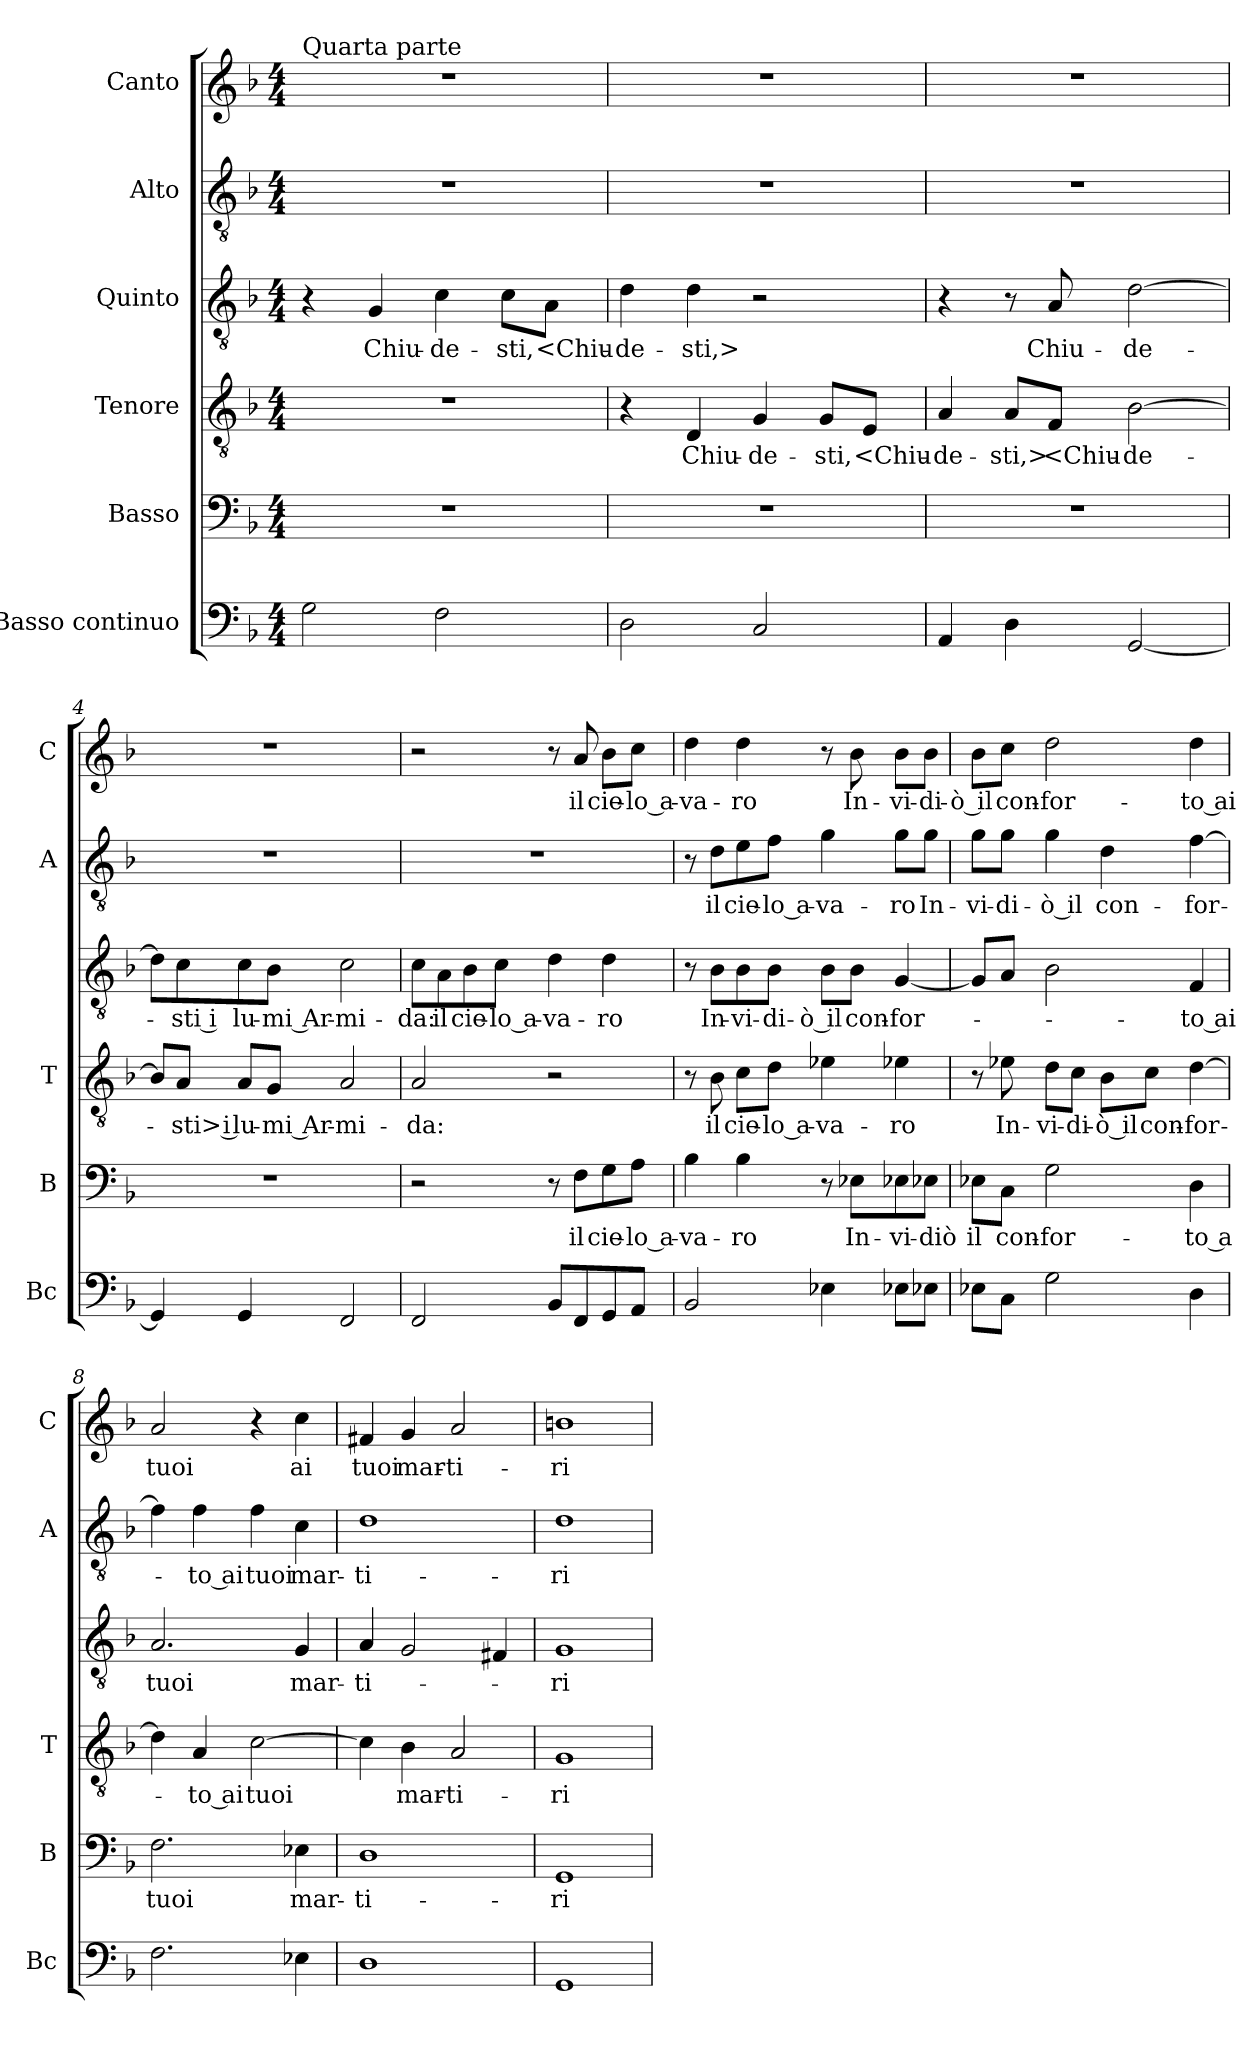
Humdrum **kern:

**kern	**kern	**text	**kern	**text	**kern	**text	**kern	**text	**kern	**text
*part6	*part5	*part5	*part4	*part4	*part3	*part3	*part2	*part2	*part1	*part1
*staff6	*staff5	*staff5	*staff4	*staff4	*staff3	*staff3	*staff2	*staff2	*staff1	*staff1
*I"Basso continuo	*I"Basso	*	*I"Tenore	*	*I"Quinto	*	*I"Alto	*	*I"Canto	*
*I'Bc	*I'B	*	*I'T	*	*	*	*I'A	*	*I'C	*
*clefF4	*clefF4	*	*clefGv2	*	*clefGv2	*	*clefGv2	*	*clefG2	*
*k[b-]	*k[b-]	*	*k[b-]	*	*k[b-]	*	*k[b-]	*	*k[b-]	*
*F:	*F:	*	*F:	*	*F:	*	*F:	*	*F:	*
*M4/4	*M4/4	*	*M4/4	*	*M4/4	*	*M4/4	*	*M4/4	*
=1	=1	=1	=1	=1	=1	=1	=1	=1	=1	=1
!	!	!	!	!	!	!	!	!	!LO:TX:a:t=Quarta parte	!
2G	1r	.	1r	.	4r	.	1r	.	1r	.
.	.	.	.	.	4G	Chiu-	.	.	.	.
2F	.	.	.	.	4c	-de-	.	.	.	.
.	.	.	.	.	8cL	-sti,	.	.	.	.
.	.	.	.	.	8AJ	<Chiu-	.	.	.	.
=2	=2	=2	=2	=2	=2	=2	=2	=2	=2	=2
2D	1r	.	4r	.	4d	-de-	1r	.	1r	.
.	.	.	4D	Chiu-	4d	-sti,>	.	.	.	.
2C	.	.	4G	-de-	2r	.	.	.	.	.
.	.	.	8G/L	-sti,	.	.	.	.	.	.
.	.	.	8E/J	<Chiu-	.	.	.	.	.	.
=3	=3	=3	=3	=3	=3	=3	=3	=3	=3	=3
4AA	1r	.	4A	-de-	4r	.	1r	.	1r	.
4D	.	.	8A/L	-sti,>	8r	.	.	.	.	.
.	.	.	8F/J	<Chiu-	8A	Chiu-	.	.	.	.
[2GG	.	.	[2B-	-de-	[2d	-de-	.	.	.	.
=4	=4	=4	=4	=4	=4	=4	=4	=4	=4	=4
4GG]	1r	.	8B-/L]	.	8dL]	.	1r	.	1r	.
.	.	.	8A/J	-sti> i	8c	-sti i	.	.	.	.
4GG	.	.	8A/L	lu-	8c	lu-	.	.	.	.
.	.	.	8G/J	-mi Ar-	8B-J	-mi Ar-	.	.	.	.
2FF	.	.	2A	-mi-	2c	-mi-	.	.	.	.
=5	=5	=5	=5	=5	=5	=5	=5	=5	=5	=5
2FF	2r	.	2A	-da:	8cL	-da:	1r	.	2r	.
.	.	.	.	.	8A	il	.	.	.	.
.	.	.	.	.	8B-	cie-	.	.	.	.
.	.	.	.	.	8cJ	-lo a-	.	.	.	.
8BB-L	8r	.	2r	.	4d	-va-	.	.	8r	.
8FF	8FL	il	.	.	.	.	.	.	8a	il
8GG	8G	cie-	.	.	4d	-ro	.	.	8b-\L	cie-
8AAJ	8AJ	-lo a-	.	.	.	.	.	.	8cc\J	-lo a-
=6	=6	=6	=6	=6	=6	=6	=6	=6	=6	=6
2BB-	4B-	-va-	8r	.	8r	.	8r	.	4dd	-va-
.	.	.	8B-	il	8B-L	In-	8dL	il	.	.
.	4B-	-ro	8c\L	cie-	8B-	-vi-	8e	cie-	4dd	-ro
.	.	.	8d\J	-lo a-	8B-J	-di-	8fJ	-lo a-	.	.
4E-X	8r	.	4e-X	-va-	8B-L	-ò il	4g	-va-	8r	.
.	8E-XL	In-	.	.	8B-J	con-	.	.	8b-	In-
8E-XL	8E-X	-vi-	4e-X	-ro	[4G	-for-	8gL	-ro	8b-\L	-vi-
8E-XJ	8E-XJ	-diò	.	.	.	.	8gJ	In-	8b-\J	-di-
=7	=7	=7	=7	=7	=7	=7	=7	=7	=7	=7
8E-XL	8E-XL	il	8r	.	8GL]	.	8gL	-vi-	8b-\L	-ò il
8CJ	8CJ	con-	8e-X	In-	8AJ	.	8gJ	-di-	8cc\J	con-
2G	2G	-for-	8d\L	-vi-	2B-	.	4g	-ò il	2dd	-for-
.	.	.	8c\J	-di-	.	.	.	.	.	.
.	.	.	8B-\L	-ò il	.	.	4d	con-	.	.
.	.	.	8c\J	con-	.	.	.	.	.	.
4D	4D	-to a	[4d	-for-	4F	-to ai	[4f	-for-	4dd	-to ai
=8	=8	=8	=8	=8	=8	=8	=8	=8	=8	=8
2.F	2.F	tuoi	4d]	.	2.A	tuoi	4f]	.	2a	tuoi
.	.	.	4A	-to ai	.	.	4f	-to ai	.	.
.	.	.	[2c	tuoi	.	.	4f	tuoi	4r	.
4E-X	4E-X	mar-	.	.	4G	mar-	4c	mar-	4cc	ai
=9	=9	=9	=9	=9	=9	=9	=9	=9	=9	=9
1D	1D	-ti-	4c]	.	4A	-ti-	1d	-ti-	4f#X	tuoi
.	.	.	4B-	mar-	2G	.	.	.	4g	mar-
.	.	.	2A	-ti-	.	.	.	.	2a	-ti-
.	.	.	.	.	4F#X	.	.	.	.	.
=10	=10	=10	=10	=10	=10	=10	=10	=10	=10	=10
1GG	1GG	-ri	1G	-ri	1G	-ri	1d	-ri	1bn	-ri
=	=	=	=	=	=	=	=	=	=	=
*-	*-	*-	*-	*-	*-	*-	*-	*-	*-	*-
